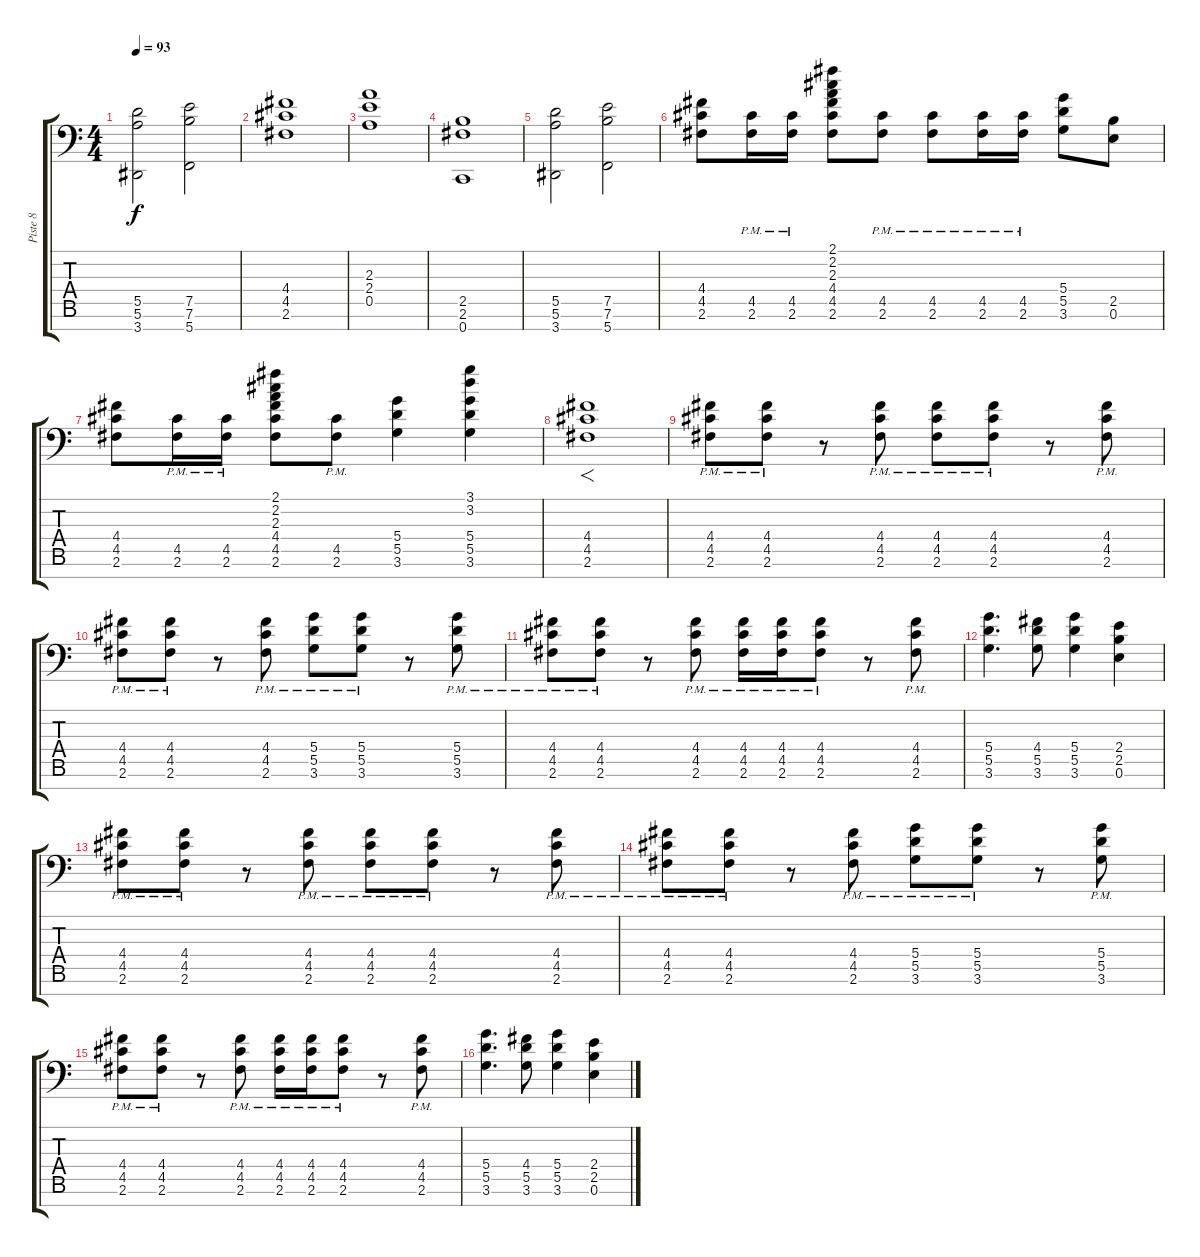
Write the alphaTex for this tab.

\track ("Piste 8" "Piste 8") {instrument distortionguitar}
\staff {score tabs}
\tuning (E4 B3 G3 D3 A2 E2 C-1) {hide}
\ts (4 4)
\tempo 93
\clef f4
\ks c
(5.5 5.6 3.7).2{dy f} (7.5 7.6 5.7).2 |
(4.4 4.5 2.6).1 |
(2.3 2.4 0.5).1 |
(2.5 2.6 0.7).1 |
(5.5 5.6 3.7).2 (7.5 7.6 5.7).2 |
(4.4 4.5 2.6).8 (4.5{pm} 2.6{pm}).16 (4.5{pm} 2.6{pm}).16 (2.1 2.2 2.3 4.4 4.5 2.6).8 (4.5{pm} 2.6{pm}).8 (4.5{pm} 2.6{pm}).8 (4.5{pm} 2.6{pm}).16 (4.5{pm} 2.6{pm}).16 (5.4 5.5 3.6).8 (2.5 0.6).8 |
(4.4 4.5 2.6).8 (4.5{pm} 2.6{pm}).16 (4.5{pm} 2.6{pm}).16 (2.1 2.2 2.3 4.4 4.5 2.6).8 (4.5{pm} 2.6{pm}).8 (5.4 5.5 3.6).4 (3.1 3.2 5.4 5.5 3.6).4 |
(4.4 4.5 2.6).1{f} |
(4.4{pm} 4.5{pm} 2.6{pm}).8 (4.4{pm} 4.5{pm} 2.6{pm}).8 r.8 (4.4{pm} 4.5{pm} 2.6{pm}).8 (4.4{pm} 4.5{pm} 2.6{pm}).8 (4.4{pm} 4.5{pm} 2.6{pm}).8 r.8 (4.4{pm} 4.5{pm} 2.6{pm}).8 |
(4.4{pm} 4.5{pm} 2.6{pm}).8 (4.4{pm} 4.5{pm} 2.6{pm}).8 r.8 (4.4{pm} 4.5{pm} 2.6{pm}).8 (5.4{pm} 5.5{pm} 3.6{pm}).8 (5.4{pm} 5.5{pm} 3.6{pm}).8 r.8 (5.4{pm} 5.5{pm} 3.6{pm}).8 |
(4.4{pm} 4.5{pm} 2.6{pm}).8 (4.4{pm} 4.5{pm} 2.6{pm}).8 r.8 (4.4{pm} 4.5{pm} 2.6{pm}).8 (4.4{pm} 4.5{pm} 2.6{pm}).16 (4.4{pm} 4.5{pm} 2.6{pm}).16 (4.4{pm} 4.5{pm} 2.6{pm}).8 r.8 (4.4{pm} 4.5{pm} 2.6{pm}).8 |
(5.4 5.5 3.6).4{d} (4.4 5.5 3.6).8 (5.4 5.5 3.6).4 (2.4 2.5 0.6).4 |
(4.4{pm} 4.5{pm} 2.6{pm}).8 (4.4{pm} 4.5{pm} 2.6{pm}).8 r.8 (4.4{pm} 4.5{pm} 2.6{pm}).8 (4.4{pm} 4.5{pm} 2.6{pm}).8 (4.4{pm} 4.5{pm} 2.6{pm}).8 r.8 (4.4{pm} 4.5{pm} 2.6{pm}).8 |
(4.4{pm} 4.5{pm} 2.6{pm}).8 (4.4{pm} 4.5{pm} 2.6{pm}).8 r.8 (4.4{pm} 4.5{pm} 2.6{pm}).8 (5.4{pm} 5.5{pm} 3.6{pm}).8 (5.4{pm} 5.5{pm} 3.6{pm}).8 r.8 (5.4{pm} 5.5{pm} 3.6{pm}).8 |
(4.4{pm} 4.5{pm} 2.6{pm}).8 (4.4{pm} 4.5{pm} 2.6{pm}).8 r.8 (4.4{pm} 4.5{pm} 2.6{pm}).8 (4.4{pm} 4.5{pm} 2.6{pm}).16 (4.4{pm} 4.5{pm} 2.6{pm}).16 (4.4{pm} 4.5{pm} 2.6{pm}).8 r.8 (4.4{pm} 4.5{pm} 2.6{pm}).8 |
(5.4 5.5 3.6).4{d} (4.4 5.5 3.6).8 (5.4 5.5 3.6).4 (2.4 2.5 0.6).4
